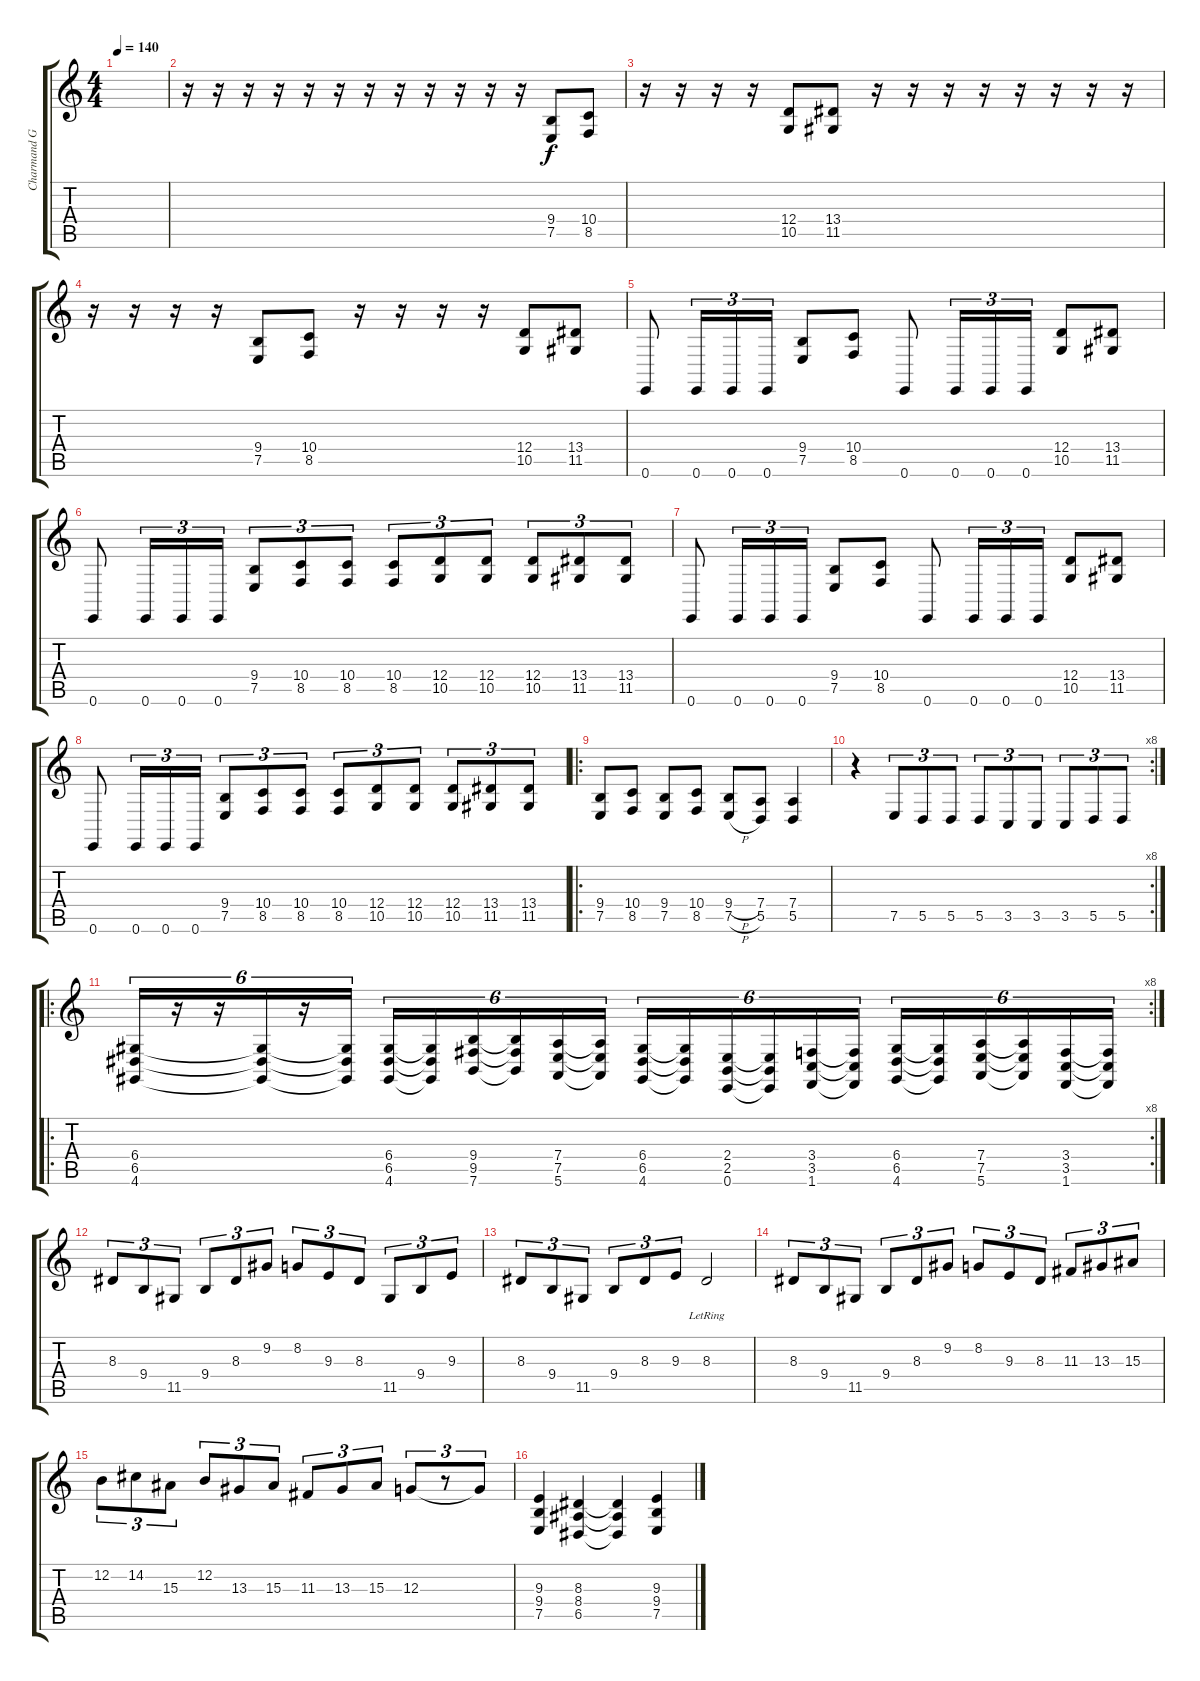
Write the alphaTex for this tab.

\track ("Charmand Grimloch" "Charmand G") {instrument churchorgan}
\staff {score tabs}
\tuning (E4 B3 G3 D3 A2 E2) {hide}
\ts (4 4)
\tempo 140
\clef g2
\ks c
|
r.16 r.16 r.16 r.16 r.16 r.16 r.16 r.16 r.16 r.16 r.16 r.16 (9.4 7.5).8 (10.4 8.5).8 |
r.16 r.16 r.16 r.16 (12.4 10.5).8 (13.4 11.5).8 r.16 r.16 r.16 r.16 r.16 r.16 r.16 r.16 |
r.16 r.16 r.16 r.16 (9.4 7.5).8 (10.4 8.5).8 r.16 r.16 r.16 r.16 (12.4 10.5).8 (13.4 11.5).8 |
0.6.8 0.6.16{tu (3 2)} 0.6.16{tu (3 2)} 0.6.16{tu (3 2)} (9.4 7.5).8 (10.4 8.5).8 0.6.8 0.6.16{tu (3 2)} 0.6.16{tu (3 2)} 0.6.16{tu (3 2)} (12.4 10.5).8 (13.4 11.5).8 |
0.6.8 0.6.16{tu (3 2)} 0.6.16{tu (3 2)} 0.6.16{tu (3 2)} (9.4 7.5).8{tu (3 2)} (10.4 8.5).8{tu (3 2)} (10.4 8.5).8{tu (3 2)} (10.4 8.5).8{tu (3 2)} (12.4 10.5).8{tu (3 2)} (12.4 10.5).8{tu (3 2)} (12.4 10.5).8{tu (3 2)} (13.4 11.5).8{tu (3 2)} (13.4 11.5).8{tu (3 2)} |
0.6.8 0.6.16{tu (3 2)} 0.6.16{tu (3 2)} 0.6.16{tu (3 2)} (9.4 7.5).8 (10.4 8.5).8 0.6.8 0.6.16{tu (3 2)} 0.6.16{tu (3 2)} 0.6.16{tu (3 2)} (12.4 10.5).8 (13.4 11.5).8 |
0.6.8 0.6.16{tu (3 2)} 0.6.16{tu (3 2)} 0.6.16{tu (3 2)} (9.4 7.5).8{tu (3 2)} (10.4 8.5).8{tu (3 2)} (10.4 8.5).8{tu (3 2)} (10.4 8.5).8{tu (3 2)} (12.4 10.5).8{tu (3 2)} (12.4 10.5).8{tu (3 2)} (12.4 10.5).8{tu (3 2)} (13.4 11.5).8{tu (3 2)} (13.4 11.5).8{tu (3 2)} |
\ro
(9.4 7.5).8 (10.4 8.5).8 (9.4 7.5).8 (10.4 8.5).8 (9.4{h} 7.5{h}).8 (7.4 5.5).8 (7.4 5.5).4 |
\rc 8
r.4 7.5.8{tu (3 2)} 5.5.8{tu (3 2)} 5.5.8{tu (3 2)} 5.5.8{tu (3 2)} 3.5.8{tu (3 2)} 3.5.8{tu (3 2)} 3.5.8{tu (3 2)} 5.5.8{tu (3 2)} 5.5.8{tu (3 2)} |
\ro
\rc 8
(6.4 6.5 4.6).16{tu (6 4)} r.16{tu (6 4)} r.16{tu (6 4)} (6.4{t} 6.5{t} 4.6{t}).16{tu (6 4)} r.16{tu (6 4)} (6.4{t} 6.5{t} 4.6{t}).16{tu (6 4)} (6.4 6.5 4.6).16{tu (6 4)} (6.4{t} 6.5{t} 4.6{t}).16{tu (6 4)} (9.4 9.5 7.6).16{tu (6 4)} (9.4{t} 9.5{t} 7.6{t}).16{tu (6 4)} (7.4 7.5 5.6).16{tu (6 4)} (7.4{t} 7.5{t} 5.6{t}).16{tu (6 4)} (6.4 6.5 4.6).16{tu (6 4)} (6.4{t} 6.5{t} 4.6{t}).16{tu (6 4)} (2.4 2.5 0.6).16{tu (6 4)} (2.4{t} 2.5{t} 0.6{t}).16{tu (6 4)} (3.4 3.5 1.6).16{tu (6 4)} (3.4{t} 3.5{t} 1.6{t}).16{tu (6 4)} (6.4 6.5 4.6).16{tu (6 4)} (6.4{t} 6.5{t} 4.6{t}).16{tu (6 4)} (7.4 7.5 5.6).16{tu (6 4)} (7.4{t} 7.5{t} 5.6{t}).16{tu (6 4)} (3.4 3.5 1.6).16{tu (6 4)} (3.4{t} 3.5{t} 1.6{t}).16{tu (6 4)} |
8.3.8{tu (3 2)} 9.4.8{tu (3 2)} 11.5.8{tu (3 2)} 9.4.8{tu (3 2)} 8.3.8{tu (3 2)} 9.2.8{tu (3 2)} 8.2.8{tu (3 2)} 9.3.8{tu (3 2)} 8.3.8{tu (3 2)} 11.5.8{tu (3 2)} 9.4.8{tu (3 2)} 9.3.8{tu (3 2)} |
8.3.8{tu (3 2)} 9.4.8{tu (3 2)} 11.5.8{tu (3 2)} 9.4.8{tu (3 2)} 8.3.8{tu (3 2)} 9.3.8{tu (3 2)} 8.3{lr}.2 |
8.3.8{tu (3 2)} 9.4.8{tu (3 2)} 11.5.8{tu (3 2)} 9.4.8{tu (3 2)} 8.3.8{tu (3 2)} 9.2.8{tu (3 2)} 8.2.8{tu (3 2)} 9.3.8{tu (3 2)} 8.3.8{tu (3 2)} 11.3.8{tu (3 2)} 13.3.8{tu (3 2)} 15.3.8{tu (3 2)} |
12.2.8{tu (3 2)} 14.2.8{tu (3 2)} 15.3.8{tu (3 2)} 12.2.8{tu (3 2)} 13.3.8{tu (3 2)} 15.3.8{tu (3 2)} 11.3.8{tu (3 2)} 13.3.8{tu (3 2)} 15.3.8{tu (3 2)} 12.3.8{tu (3 2)} r.8{tu (3 2)} 12.3{t}.8{tu (3 2)} |
(9.3 9.4 7.5).4 (8.3 8.4 6.5).4 (8.3{t} 8.4{t} 6.5{t}).4 (9.3 9.4 7.5).4
